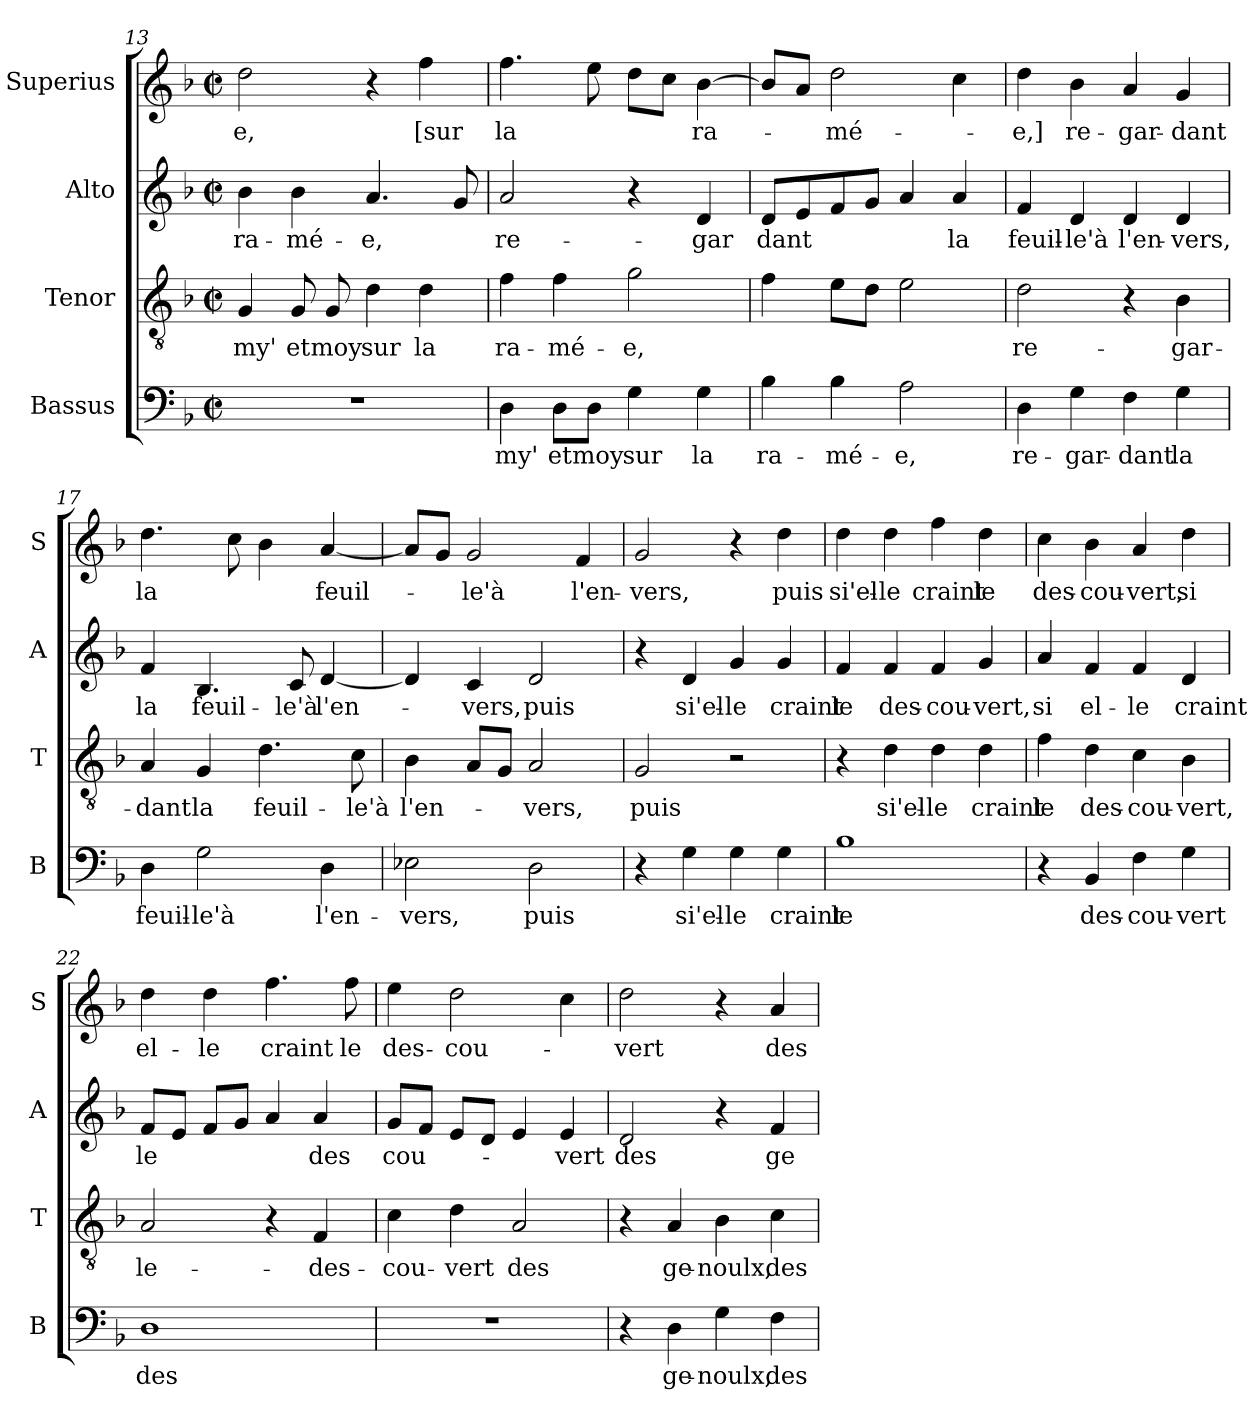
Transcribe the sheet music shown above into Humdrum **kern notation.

**kern	**text	**kern	**text	**kern	**text	**kern	**text
*part4	*part4	*part3	*part3	*part2	*part2	*part1	*part1
*staff4	*staff4	*staff3	*staff3	*staff2	*staff2	*staff1	*staff1
*I"Bassus	*	*I"Tenor	*	*I"Alto	*	*I"Superius	*
*I'B	*	*I'T	*	*I'A	*	*I'S	*
*clefF4	*	*clefGv2	*	*clefG2	*	*clefG2	*
*k[b-]	*	*k[b-]	*	*k[b-]	*	*k[b-]	*
*F:	*	*F:	*	*F:	*	*F:	*
*M2/2	*	*M2/2	*	*M2/2	*	*M2/2	*
*met(c|)	*	*met(c|)	*	*met(c|)	*	*met(c|)	*
=13	=13	=13	=13	=13	=13	=13	=13
1r	.	4G/	my'	4b-\	ra-	2dd\	-e,
.	.	8G/	et	4b-\	-mé-	.	.
.	.	8G/	moy	.	.	.	.
.	.	4d\	sur	4.a/	-e,	4r	.
.	.	4d\	la	.	.	4ff\	[sur
.	.	.	.	8g/	.	.	.
=14	=14	=14	=14	=14	=14	=14	=14
4D\	my'	4f\	ra-	2a/	re-	4.ff\	la
8D\L	et	4f\	-mé-	.	.	.	.
8D\J	moy	.	.	.	.	8ee\	.
4G\	sur	2g\	-e,	4r	.	8dd\L	.
.	.	.	.	.	.	8cc\J	.
4G\	la	.	.	4d/	-gar	[4b-\	ra-
=15	=15	=15	=15	=15	=15	=15	=15
4B-\	ra-	4f\	.	8d/L	dant	8b-/L]	.
.	.	.	.	8e/	.	8a/J	.
4B-\	-mé-	8e\L	.	8f/	.	2dd\	-mé-
.	.	8d\J	.	8g/J	.	.	.
2A\	-e,	2e\	.	4a/	.	.	.
.	.	.	.	4a/	la	4cc\	.
!!LO:PB:g=z
=16	=16	=16	=16	=16	=16	=16	=16
4D\	re-	2d\	re-	4f/	feuil-	4dd\	-e,]
4G\	-gar-	.	.	4d/	-le'à	4b-\	re-
4F\	-dant	4r	.	4d/	l'en-	4a/	-gar-
4G\	la	4B-\	-gar-	4d/	-vers,	4g/	-dant
=17	=17	=17	=17	=17	=17	=17	=17
4D\	feuil-	4A/	-dant	4f/	la	4.dd\	la
2G\	-le'à	4G/	la	4.B-/	feuil-	.	.
.	.	.	.	.	.	8cc\	.
.	.	4.d\	feuil-	.	.	4b-\	.
.	.	.	.	8c/	-le'à	.	.
4D\	l'en-	.	.	[4d/	l'en-	[4a/	feuil-
.	.	8c\	-le'à	.	.	.	.
=18	=18	=18	=18	=18	=18	=18	=18
2E-X\	-vers,	4B-\	l'en-	4d/]	.	8a/L]	.
.	.	.	.	.	.	8g/J	.
.	.	8A/L	.	4c/	-vers,	2g/	-le'à
.	.	8G/J	.	.	.	.	.
2D\	puis	2A/	-vers,	2d/	puis	.	.
.	.	.	.	.	.	4f/	l'en-
=19	=19	=19	=19	=19	=19	=19	=19
4r	.	2G/	puis	4r	.	2g/	-vers,
4G\	si'el-	.	.	4d/	si'el-	.	.
4G\	-le	2r	.	4g/	-le	4r	.
4G\	craint	.	.	4g/	craint	4dd\	puis
=20	=20	=20	=20	=20	=20	=20	=20
1B-	le	4r	.	4f/	le	4dd\	si'el-
.	.	4d\	si'el-	4f/	des-	4dd\	-le
.	.	4d\	-le	4f/	-cou-	4ff\	craint
.	.	4d\	craint	4g/	-vert,	4dd\	le
!!LO:LB:g=z
=21	=21	=21	=21	=21	=21	=21	=21
4r	.	4f\	le	4a/	si	4cc\	des-
4BB-/	des-	4d\	des-	4f/	el-	4b-\	-cou-
4F\	-cou-	4c\	-cou-	4f/	-le	4a/	-vert,
4G\	-vert	4B-\	-vert,	4d/	craint	4dd\	si
=22	=22	=22	=22	=22	=22	=22	=22
1D	des	2A/	le-	8f/L	le	4dd\	el-
.	.	.	.	8e/J	.	.	.
.	.	.	.	8f/L	.	4dd\	-le
.	.	.	.	8g/J	.	.	.
.	.	4r	.	4a/	.	4.ff\	craint
.	.	4F/	-des-	4a/	des	.	.
.	.	.	.	.	.	8ff\	le
=23	=23	=23	=23	=23	=23	=23	=23
1r	.	4c\	-cou-	8g/L	cou-	4ee\	des-
.	.	.	.	8f/J	.	.	.
.	.	4d\	-vert	8e/L	.	2dd\	-cou-
.	.	.	.	8d/J	.	.	.
.	.	2A/	des	4e/	.	.	.
.	.	.	.	4e/	-vert	4cc\	.
=24	=24	=24	=24	=24	=24	=24	=24
4r	.	4r	.	2d/	des	2dd\	-vert
4D\	ge-	4A/	ge-	.	.	.	.
4G\	-noulx,	4B-\	-noulx,	4r	.	4r	.
4F\	des	4c\	des	4f/	ge-	4a/	des
=	=	=	=	=	=	=	=
*-	*-	*-	*-	*-	*-	*-	*-
